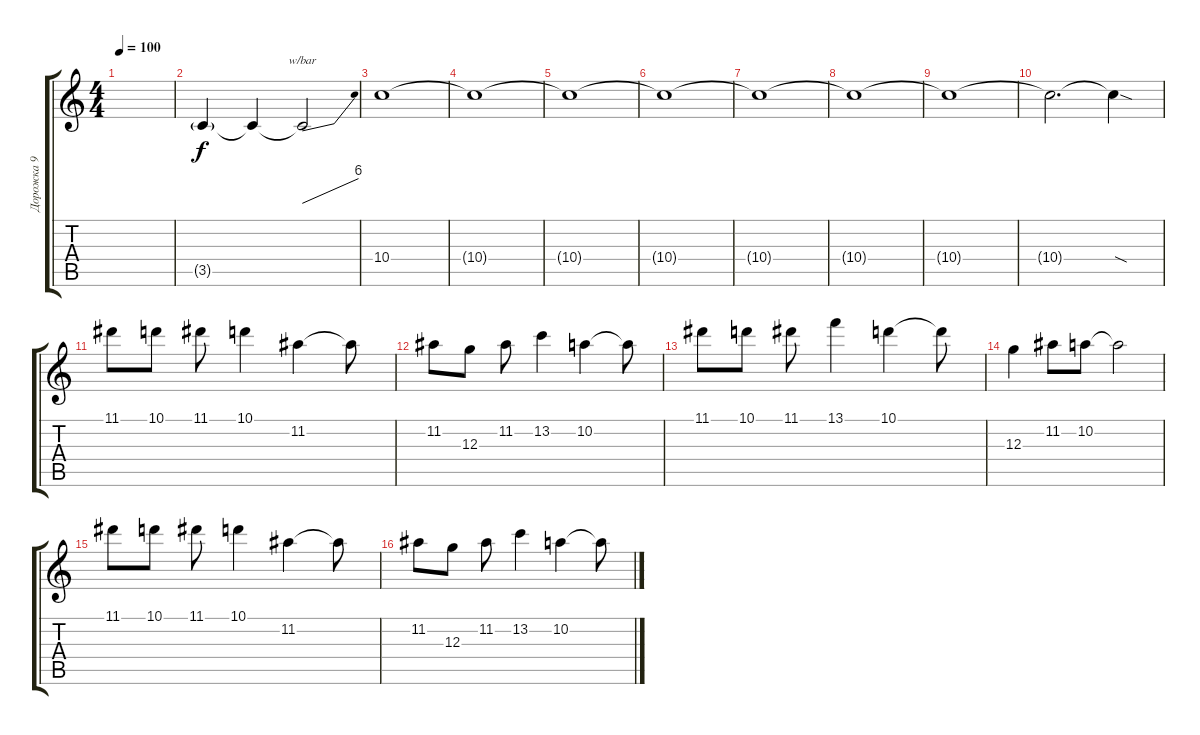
\track ("Дорожка 9" "Дорожка 9") {instrument pad8sweep}
\staff {score tabs}
\tuning (E5 B4 G4 D4 A3 D3) {hide}
\ts (4 4)
\tempo 100
\clef g2
\ks c
|
3.5{g}.4 3.5{t}.4{dy f} 3.5{t}.2{tbe (dive default 0 0 60 24)} |
10.4.1 |
10.4{t}.1 |
10.4{t}.1 |
10.4{t}.1 |
10.4{t}.1 |
10.4{t}.1 |
10.4{t}.1 |
10.4{t}.2{d} 10.4{sod t}.4 |
11.1.8 10.1.8 11.1.8 10.1.4 11.2.4 11.2{t}.8 |
11.2.8 12.3.8 11.2.8 13.2.4 10.2.4 10.2{t}.8 |
11.1.8 10.1.8 11.1.8 13.1.4 10.1.4 10.1{t}.8 |
12.3.4 11.2.8 10.2.8 10.2{t}.2 |
11.1.8 10.1.8 11.1.8 10.1.4 11.2.4 11.2{t}.8 |
11.2.8 12.3.8 11.2.8 13.2.4 10.2.4 10.2{t}.8
